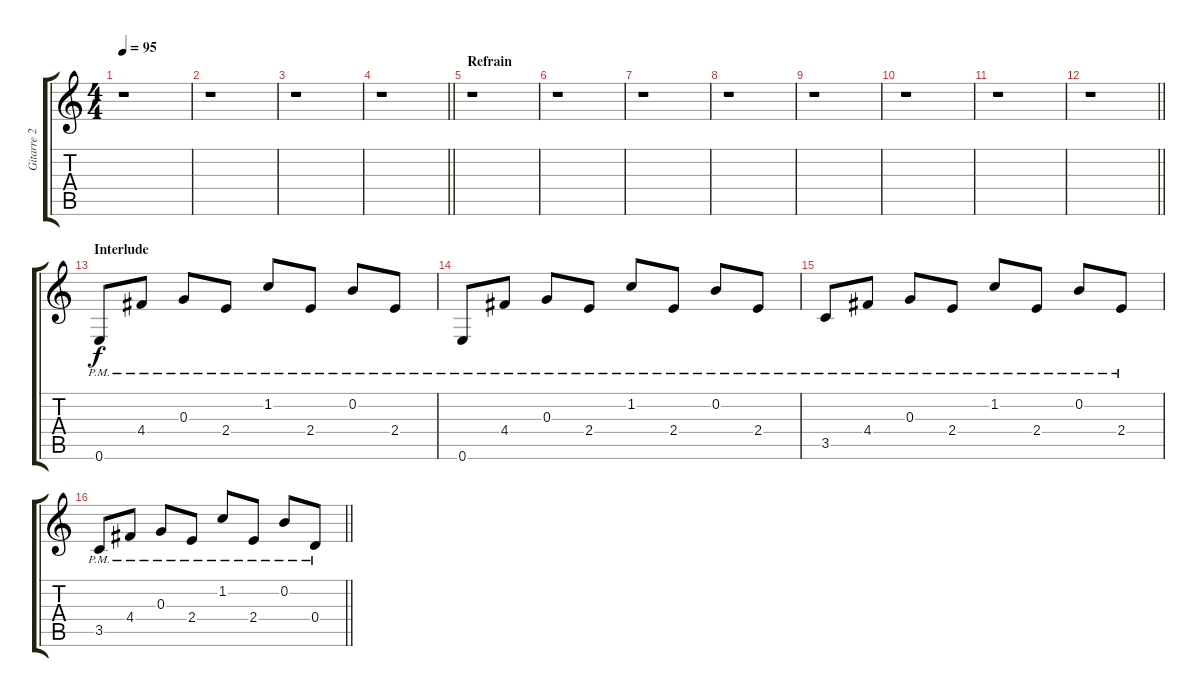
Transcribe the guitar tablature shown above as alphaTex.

\track ("Gitarre 2 (verzerrt)" "Gitarre 2 ") {instrument overdrivenguitar}
\staff {score tabs}
\tuning (E4 B3 G3 D3 A2 E2) {hide}
\ts (4 4)
\tempo 95
\clef g2
\ks c
r.1{dy f} |
r.1 |
r.1 |
\barLineRight lightlight
r.1 |
\section ("" "Refrain")
r.1 |
r.1 |
r.1 |
r.1 |
r.1 |
r.1 |
r.1 |
\barLineRight lightlight
r.1 |
\section ("" "Interlude")
0.6{pm}.8 4.4{pm}.8 0.3{pm}.8 2.4{pm}.8 1.2{pm}.8 2.4{pm}.8 0.2{pm}.8 2.4{pm}.8 |
0.6{pm}.8 4.4{pm}.8 0.3{pm}.8 2.4{pm}.8 1.2{pm}.8 2.4{pm}.8 0.2{pm}.8 2.4{pm}.8 |
3.5{pm}.8 4.4{pm}.8 0.3{pm}.8 2.4{pm}.8 1.2{pm}.8 2.4{pm}.8 0.2{pm}.8 2.4{pm}.8 |
\barLineRight lightlight
3.5{pm}.8 4.4{pm}.8 0.3{pm}.8 2.4{pm}.8 1.2{pm}.8 2.4{pm}.8 0.2{pm}.8 0.4{pm}.8
